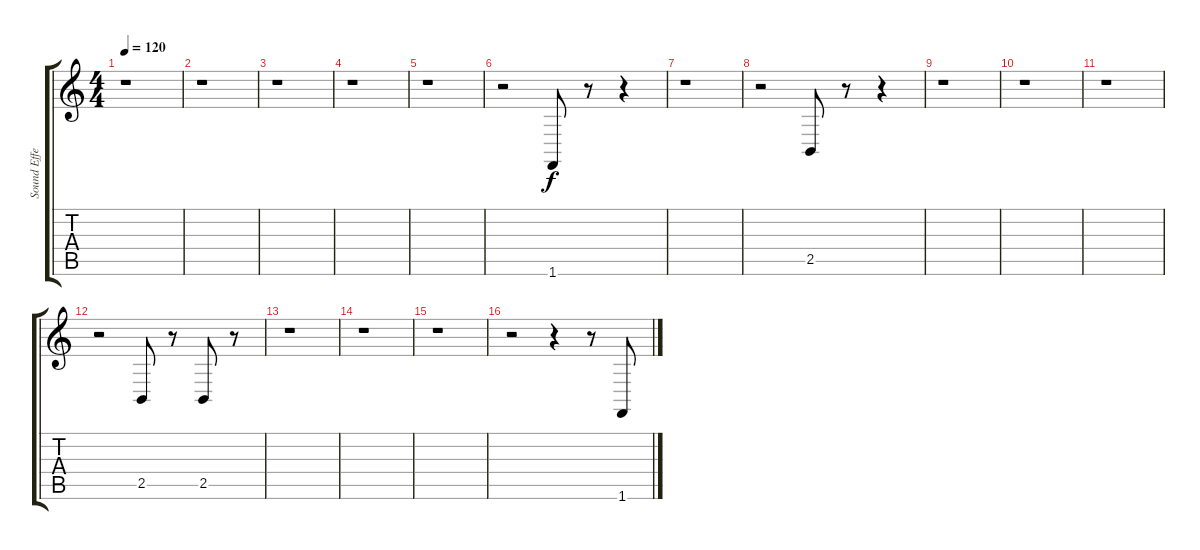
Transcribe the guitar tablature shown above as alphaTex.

\track ("Sound Effects" "Sound Effe") {instrument fx6goblins}
\staff {score tabs}
\tuning (E4 B3 G3 D3 A2 E2) {hide}
\ts (4 4)
\tempo 120
\clef g2
\ks c
r.1{dy f} |
r.1 |
r.1 |
r.1 |
r.1 |
r.2 1.6.8{instrument guitarfretnoise} r.8 r.4 |
r.1 |
r.2 2.5.8 r.8 r.4 |
r.1 |
r.1 |
r.1 |
r.2 2.5.8 r.8 2.5.8 r.8 |
r.1 |
r.1 |
r.1 |
r.2 r.4 r.8 1.6.8
